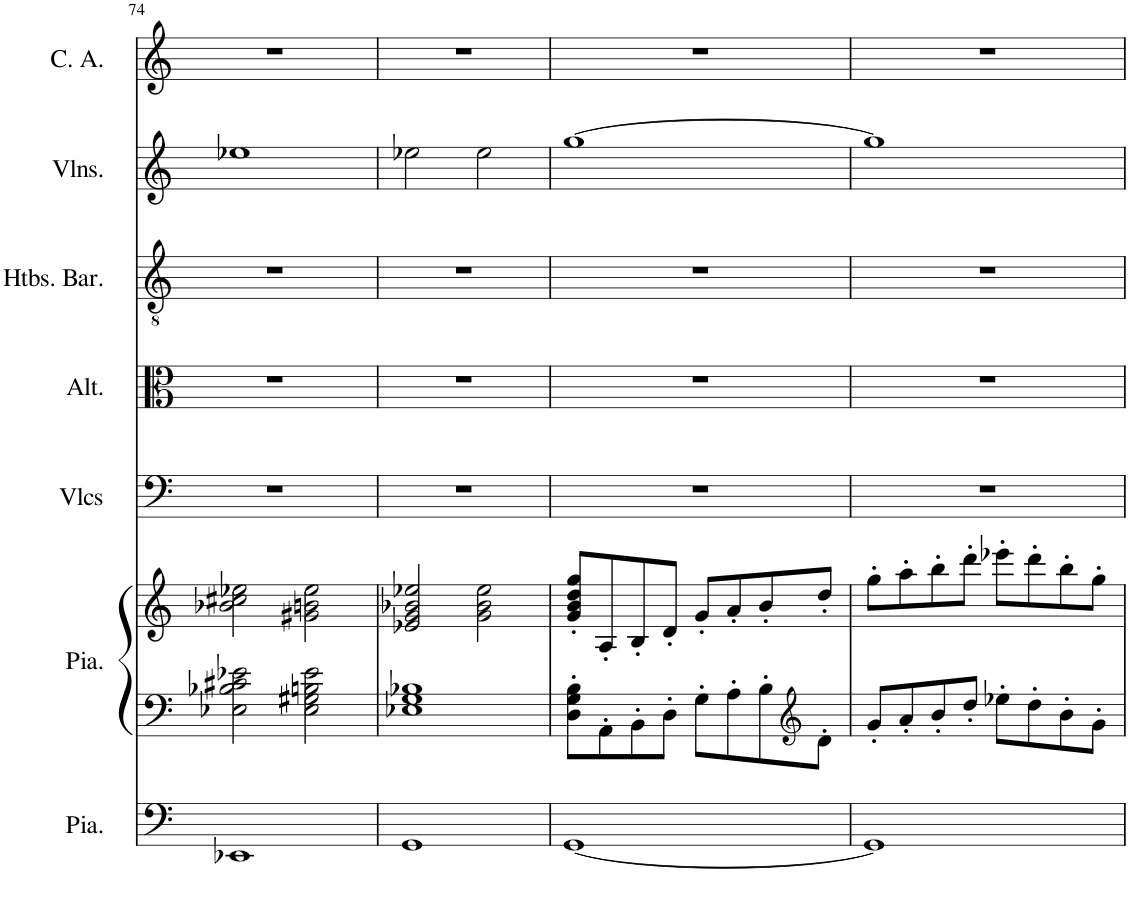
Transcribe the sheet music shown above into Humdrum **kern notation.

**kern	**kern	**kern	**kern	**kern	**kern	**kern	**kern
*part7	*part6	*part6	*part5	*part4	*part3	*part2	*part1
*staff8	*staff7	*staff6	*staff5	*staff4	*staff3	*staff2	*staff1
*I"Piano, Pedals	*I"Piano, Organ	*	*I"Violoncelles, Bass	*I"Altos, Tenor	*I"Hautbois Baryton, Alto	*I"Violons, Soprano	*I"Cor anglais, Baritone solo
*I'Pia.	*I'Pia.	*	*I'Vlcs	*I'Alt.	*I'Htbs. Bar.	*I'Vlns.	*I'C. A.
!!LO:PB:g=z
*clefF4	*clefF4	*clefG2	*clefF4	*clefC3	*clefGv2	*clefG2	*clefG2
*	*	*	*	*	*	*	*Trd4c7
*k[]	*k[]	*k[]	*k[]	*k[]	*k[]	*k[]	*k[]
*M4/4	*M4/4	*M4/4	*M4/4	*M4/4	*M4/4	*M4/4	*M4/4
=74	=74	=74	=74	=74	=74	=74	=74
1EE-X	2E-X\ 2B-X\ 2c#X\ 2e-X\	2b-X\ 2cc#X\ 2ee-X\	1r	1r	1r	1ee-X	1r
.	2E-\ 2G#X\ 2Bn\ 2e-\	2g#X\ 2bn\ 2ee-\	.	.	.	.	.
=75	=75	=75	=75	=75	=75	=75	=75
1GG	1E-X 1G 1B-X	2e-X/ 2g/ 2b-X/ 2ee-X/	1r	1r	1r	2ee-X\	1r
.	.	2g\ 2b-\ 2ee-\	.	.	.	2ee-\	.
=76	=76	=76	=76	=76	=76	=76	=76
[1GG	8D\' 8G\' 8B\'L	8g/' 8b/' 8dd/' 8gg/'L	1r	1r	1r	[1gg	1r
.	8AA'\	8A'/	.	.	.	.	.
.	8BB'\	8B'/	.	.	.	.	.
.	8D'\J	8d'/J	.	.	.	.	.
.	8G'\L	8g'/L	.	.	.	.	.
.	8A'\	8a'/	.	.	.	.	.
.	8B'\	8b'/	.	.	.	.	.
*	*clefG2	*	*	*	*	*	*
.	8d'\J	8dd'/J	.	.	.	.	.
=77	=77	=77	=77	=77	=77	=77	=77
1GG]	8g'/L	8gg'\L	1r	1r	1r	1gg]	1r
.	8a'/	8aa'\	.	.	.	.	.
.	8b'/	8bb'\	.	.	.	.	.
.	8dd'/J	8ddd'\J	.	.	.	.	.
.	8ee-X'\L	8eee-X'\L	.	.	.	.	.
.	8dd'\	8ddd'\	.	.	.	.	.
.	8b'\	8bb'\	.	.	.	.	.
.	8g'\J	8gg'\J	.	.	.	.	.
=	=	=	=	=	=	=	=
*-	*-	*-	*-	*-	*-	*-	*-
